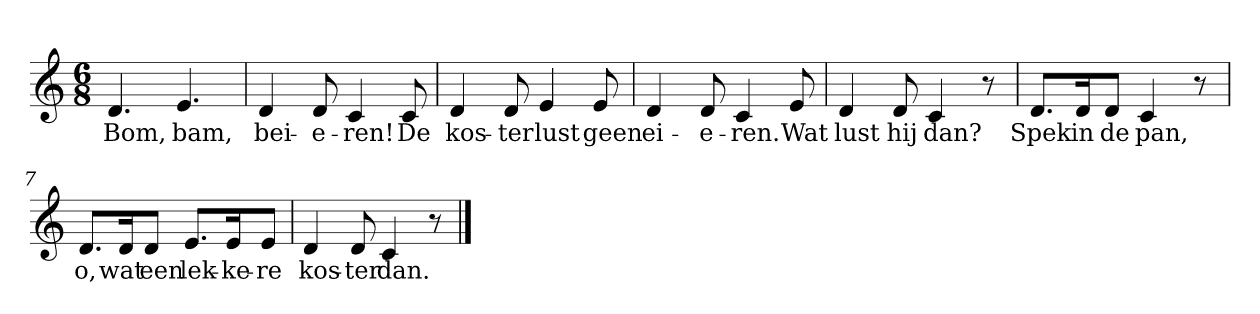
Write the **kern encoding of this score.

**kern	**text
*part1	*part1
*staff1	*staff1
*clefG2	*
*k[]	*
*C:	*
*M6/8	*
*MM120	*
=1	=1
4.d	Bom,
4.e	bam,
=2	=2
4d	bei-
8d	-e-
4c	-ren!
8c	De
=3	=3
4d	kos-
8d	-ter
4e	lust
8e	geen
=4	=4
4d	ei-
8d	-e-
4c	-ren.
8e	Wat
=5	=5
4d	lust
8d	hij
4c	dan?
8r	.
=6	=6
8.d/L	Spek
16d/K	in
8d/J	de
4c	pan,
8r	.
=7	=7
8.d/L	o,
16d/K	wat
8d/J	een
8.e/L	lek-
16e/K	-ke-
8e/J	-re
=8	=8
4d	kos-
8d	-ter
4c	dan.
8r	.
==	==
*-	*-
